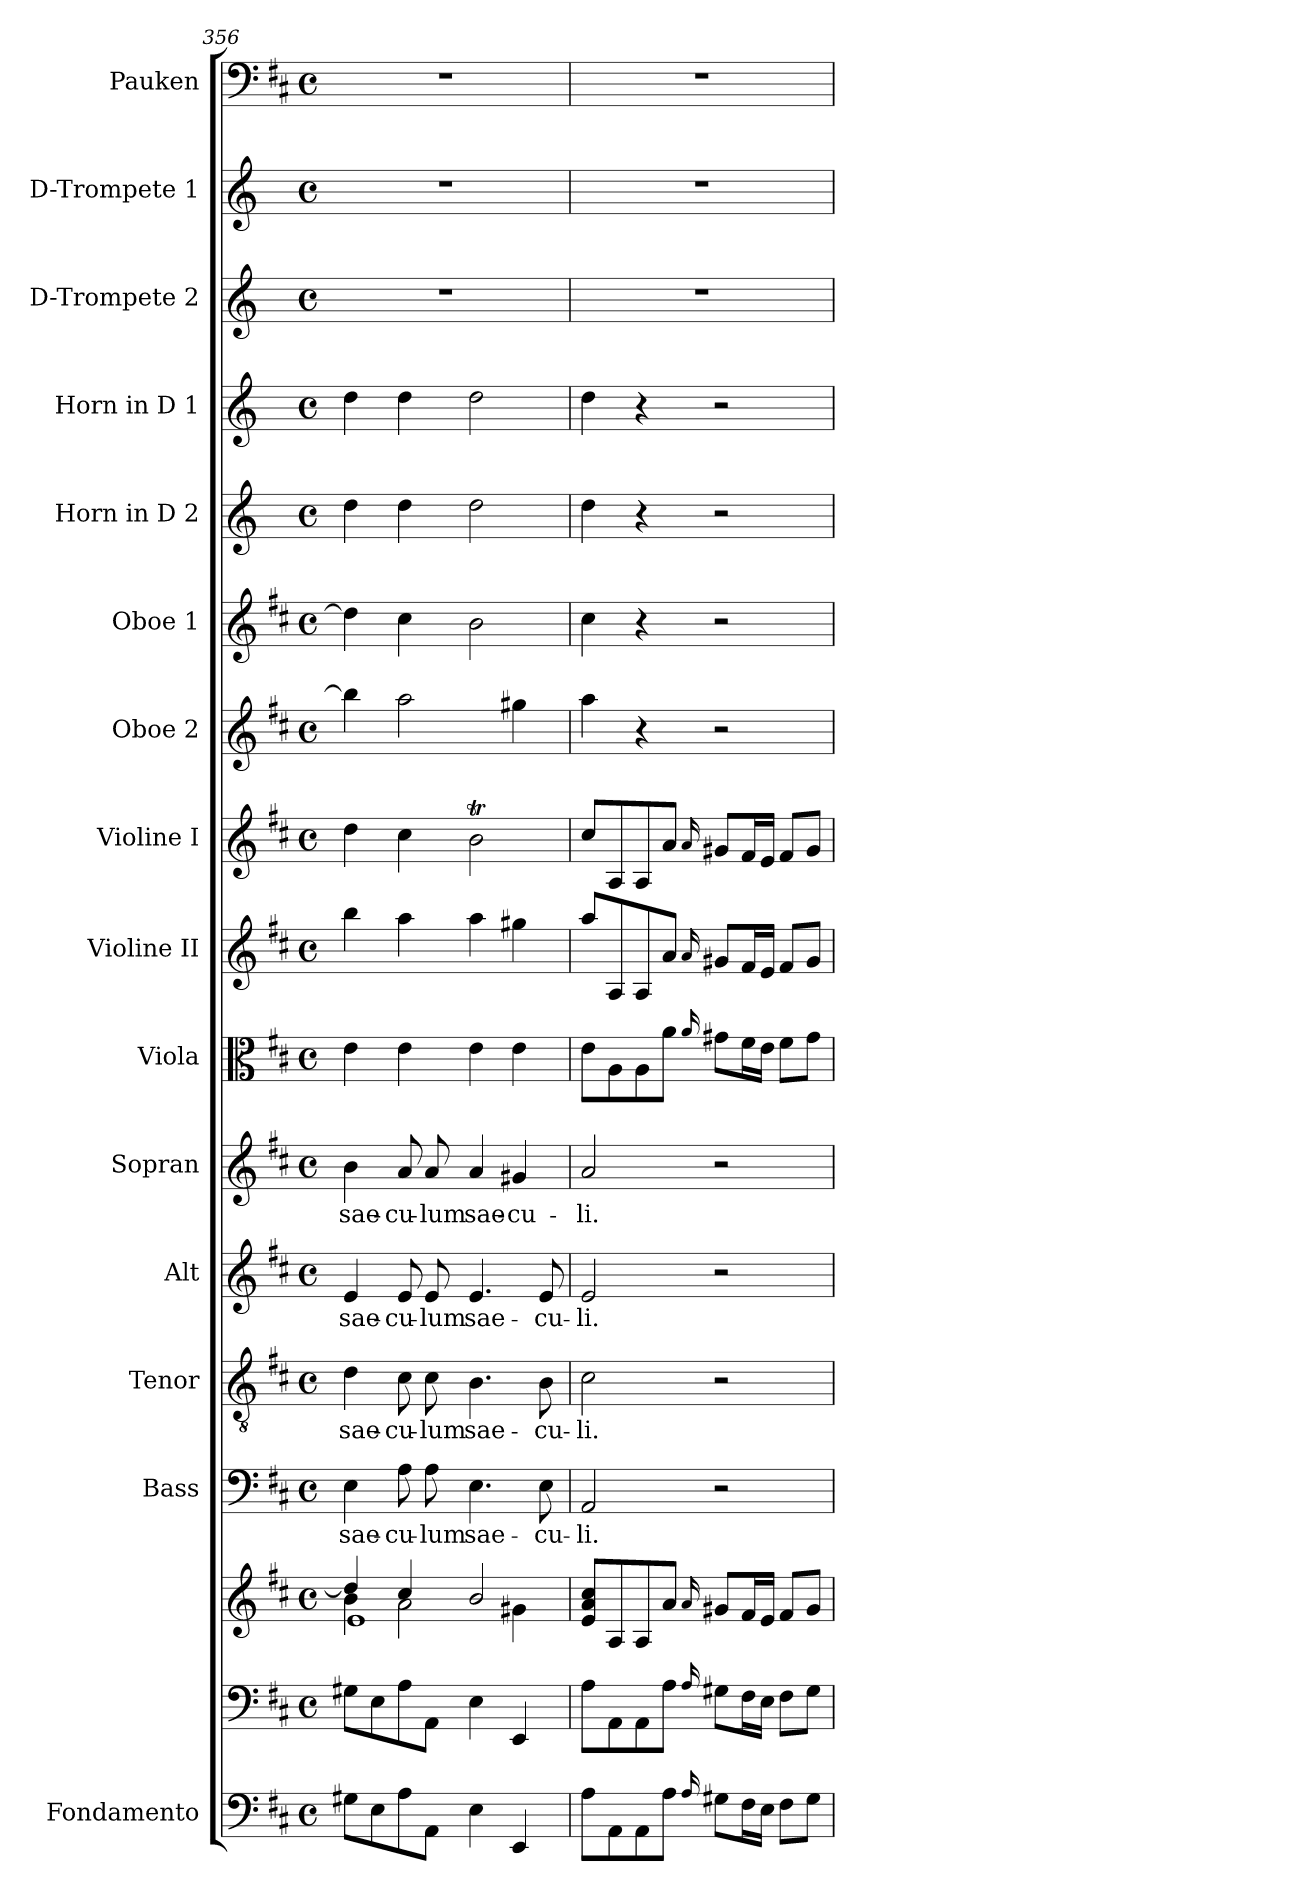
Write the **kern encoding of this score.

**kern	**kern	**kern	**kern	**text	**kern	**text	**kern	**text	**kern	**text	**kern	**kern	**kern	**kern	**kern	**kern	**kern	**kern	**kern	**kern
*part16	*part15	*part15	*part14	*part14	*part13	*part13	*part12	*part12	*part11	*part11	*part10	*part9	*part8	*part7	*part6	*part5	*part4	*part3	*part2	*part1
*staff17	*staff16	*staff15	*staff14	*staff14	*staff13	*staff13	*staff12	*staff12	*staff11	*staff11	*staff10	*staff9	*staff8	*staff7	*staff6	*staff5	*staff4	*staff3	*staff2	*staff1
*I"Fondamento	*	*	*I"Bass	*	*I"Tenor	*	*I"Alt	*	*I"Sopran	*	*I"Viola	*I"Violine II	*I"Violine I	*I"Oboe 2	*I"Oboe 1	*I"Horn in D 2	*I"Horn in D 1	*I"D-Trompete 2	*I"D-Trompete 1	*I"Pauken
*I'F.	*	*	*I'B.	*	*I'T.	*	*I'A.	*	*I'S.	*	*I'Vla.	*I'Vl. II	*I'Vl. I	*I'Ob. 2	*I'Ob. 1	*	*	*I'D Trp. 2	*I'D Trp. 1	*I'Pk.
!!LO:PB:g=z
*clefF4	*clefF4	*clefG2	*clefF4	*	*clefGv2	*	*clefG2	*	*clefG2	*	*clefC3	*clefG2	*clefG2	*clefG2	*clefG2	*clefG2	*clefG2	*clefG2	*clefG2	*clefF4
*ITrd7c12	*	*	*	*	*	*	*	*	*	*	*	*	*	*	*	*ITrd6c10	*ITrd6c10	*ITrd-1c-2	*ITrd-1c-2	*
*k[f#c#]	*k[f#c#]	*k[f#c#]	*k[f#c#]	*	*k[f#c#]	*	*k[f#c#]	*	*k[f#c#]	*	*k[f#c#]	*k[f#c#]	*k[f#c#]	*k[f#c#]	*k[f#c#]	*k[f#c#]	*k[f#c#]	*k[f#c#]	*k[f#c#]	*k[f#c#]
*D:	*D:	*D:	*D:	*	*D:	*	*D:	*	*D:	*	*D:	*D:	*D:	*D:	*D:	*D:	*D:	*D:	*D:	*D:
*M4/4	*M4/4	*M4/4	*M4/4	*	*M4/4	*	*M4/4	*	*M4/4	*	*M4/4	*M4/4	*M4/4	*M4/4	*M4/4	*M4/4	*M4/4	*M4/4	*M4/4	*M4/4
*met(c)	*met(c)	*met(c)	*met(c)	*	*met(c)	*	*met(c)	*	*met(c)	*	*met(c)	*met(c)	*met(c)	*met(c)	*met(c)	*met(c)	*met(c)	*met(c)	*met(c)	*met(c)
=356	=356	=356	=356	=356	=356	=356	=356	=356	=356	=356	=356	=356	=356	=356	=356	=356	=356	=356	=356	=356
*	*	*^	*	*	*	*	*	*	*	*	*	*	*	*	*	*	*	*	*	*
*	*	*	*^	*	*	*	*	*	*	*	*	*	*	*	*	*	*	*	*	*	*
!	!	!	!	!	!	!LO:LY:b	!	!LO:LY:b	!	!LO:LY:b	!	!LO:LY:b	!	!	!	!	!	!	!	!	!	!
8GG#X\L	8G#X\L	4dd/]	4b\	1e	4E\	sae-	4d\	sae-	4e/	sae-	4b\	sae-	4e\	4bb\	4dd\	4bb\]	4dd\]	4e\	4e\	1r	1r	1r
8EE\	8E\	.	.	.	.	.	.	.	.	.	.	.	.	.	.	.	.	.	.	.	.	.
!	!	!	!	!	!	!LO:LY:b	!	!LO:LY:b	!	!LO:LY:b	!	!LO:LY:b	!	!	!	!	!	!	!	!	!	!
8AA\	8A\	4cc#/	2a\	.	8A\	-cu-	8c#\	-cu-	8e/	-cu-	8a/	-cu-	4e\	4aa\	4cc#\	2aa\	4cc#\	4e\	4e\	.	.	.
!	!	!	!	!	!	!LO:LY:b	!	!LO:LY:b	!	!LO:LY:b	!	!LO:LY:b	!	!	!	!	!	!	!	!	!	!
8AAA\J	8AA\J	.	.	.	8A\	-lum	8c#\	-lum	8e/	-lum	8a/	-lum	.	.	.	.	.	.	.	.	.	.
!	!	!	!	!	!	!LO:LY:b	!	!LO:LY:b	!	!LO:LY:b	!	!LO:LY:b	!	!	!	!	!	!	!	!	!	!
4EE\	4E\	2b/	.	.	4.E\	sae-	4.B\	sae-	4.e/	sae-	4a/	sae-	4e\	4aa\	2bT\	.	2b\	2e\	2e\	.	.	.
!	!	!	!	!	!	!	!	!	!	!	!	!LO:LY:b	!	!	!	!	!	!	!	!	!	!
4EEE/	4EE/	.	4g#X\	.	.	.	.	.	.	.	4g#X/	-cu-	4e\	4gg#X\	.	4gg#X\	.	.	.	.	.	.
!	!	!	!	!	!	!LO:LY:b	!	!LO:LY:b	!	!LO:LY:b	!	!	!	!	!	!	!	!	!	!	!	!
.	.	.	.	.	8E\	-cu-	8B\	-cu-	8e/	-cu-	.	.	.	.	.	.	.	.	.	.	.	.
*	*	*v	*v	*v	*	*	*	*	*	*	*	*	*	*	*	*	*	*	*	*	*	*
=357	=357	=357	=357	=357	=357	=357	=357	=357	=357	=357	=357	=357	=357	=357	=357	=357	=357	=357	=357	=357
!	!	!	!	!LO:LY:b	!	!LO:LY:b	!	!LO:LY:b	!	!LO:LY:b	!	!	!	!	!	!	!	!	!	!
8AA\L	8A\L	8e/ 8a/ 8cc#/L	2AA/	-li.	2c#\	-li.	2e/	-li.	2a/	-li.	8e\L	8aa/L	8cc#/L	4aa\	4cc#\	4e\	4e\	1r	1r	1r
8AAA\	8AA\	8A/	.	.	.	.	.	.	.	.	8A\	8A/	8A/	.	.	.	.	.	.	.
8AAA\	8AA\	8A/	.	.	.	.	.	.	.	.	8A\	8A/	8A/	4r	4r	4r	4r	.	.	.
8AA\J	8A\J	8a/J	.	.	.	.	.	.	.	.	8a\J	8a/J	8a/J	.	.	.	.	.	.	.
16qqAA/	16qqA/	16qqa/	.	.	.	.	.	.	.	.	16qqa/	16qqa/	16qqa/	.	.	.	.	.	.	.
8GG#X\L	8G#X\L	8g#X/L	2r	.	2r	.	2r	.	2r	.	8g#X\L	8g#X/L	8g#X/L	2r	2r	2r	2r	.	.	.
16FF#\L	16F#\L	16f#/L	.	.	.	.	.	.	.	.	16f#\L	16f#/L	16f#/L	.	.	.	.	.	.	.
16EE\JJ	16E\JJ	16e/JJ	.	.	.	.	.	.	.	.	16e\JJ	16e/JJ	16e/JJ	.	.	.	.	.	.	.
8FF#\L	8F#\L	8f#/L	.	.	.	.	.	.	.	.	8f#\L	8f#/L	8f#/L	.	.	.	.	.	.	.
8GG#\J	8G#\J	8g#/J	.	.	.	.	.	.	.	.	8g#\J	8g#/J	8g#/J	.	.	.	.	.	.	.
=	=	=	=	=	=	=	=	=	=	=	=	=	=	=	=	=	=	=	=	=
*-	*-	*-	*-	*-	*-	*-	*-	*-	*-	*-	*-	*-	*-	*-	*-	*-	*-	*-	*-	*-
